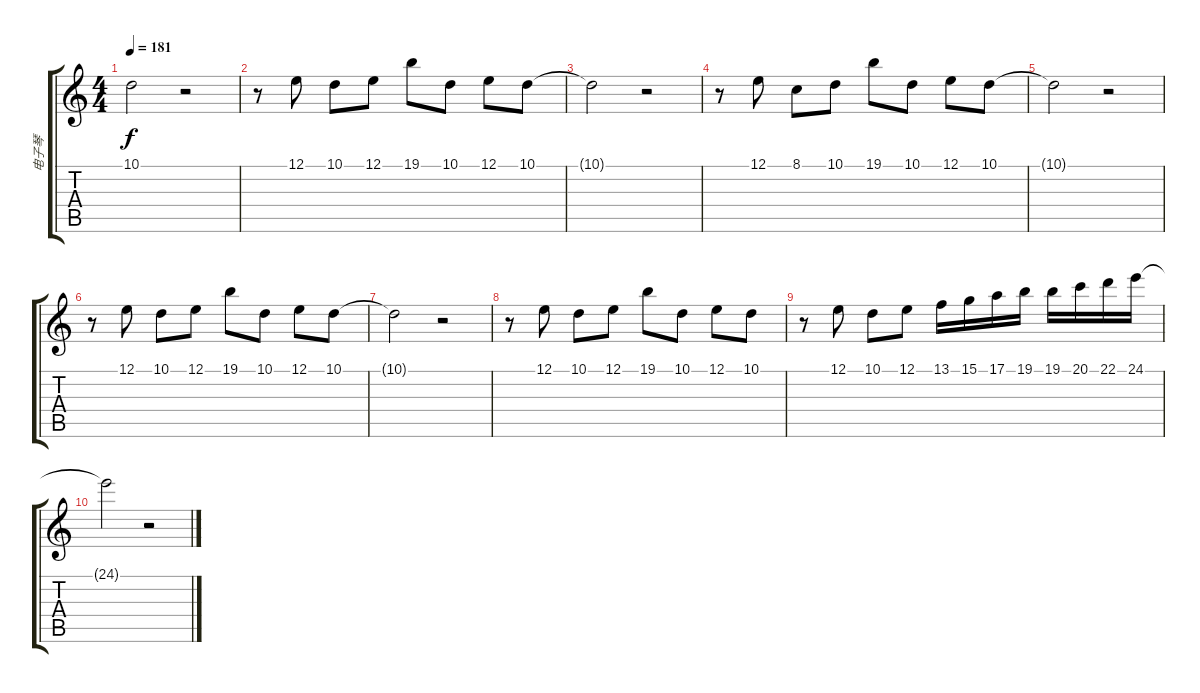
\track ("电子琴" "电子琴") {instrument accordion}
\staff {score tabs}
\tuning (E4 B3 G3 D3 A2 E2) {hide}
\ts (4 4)
\tempo 181
\clef g2
\ks c
10.1{t}.2{dy f} r.2 |
r.8 12.1.8 10.1.8 12.1.8 19.1.8 10.1.8 12.1.8 10.1.8 |
10.1{t}.2 r.2 |
r.8 12.1.8 8.1.8 10.1.8 19.1.8 10.1.8 12.1.8 10.1.8 |
10.1{t}.2 r.2 |
r.8 12.1.8 10.1.8 12.1.8 19.1.8 10.1.8 12.1.8 10.1.8 |
10.1{t}.2 r.2 |
r.8 12.1.8 10.1.8 12.1.8 19.1.8 10.1.8 12.1.8 10.1.8 |
r.8 12.1.8 10.1.8 12.1.8 13.1.16 15.1.16 17.1.16 19.1.16 19.1.16 20.1.16 22.1.16 24.1.16 |
24.1{t}.2 r.2
